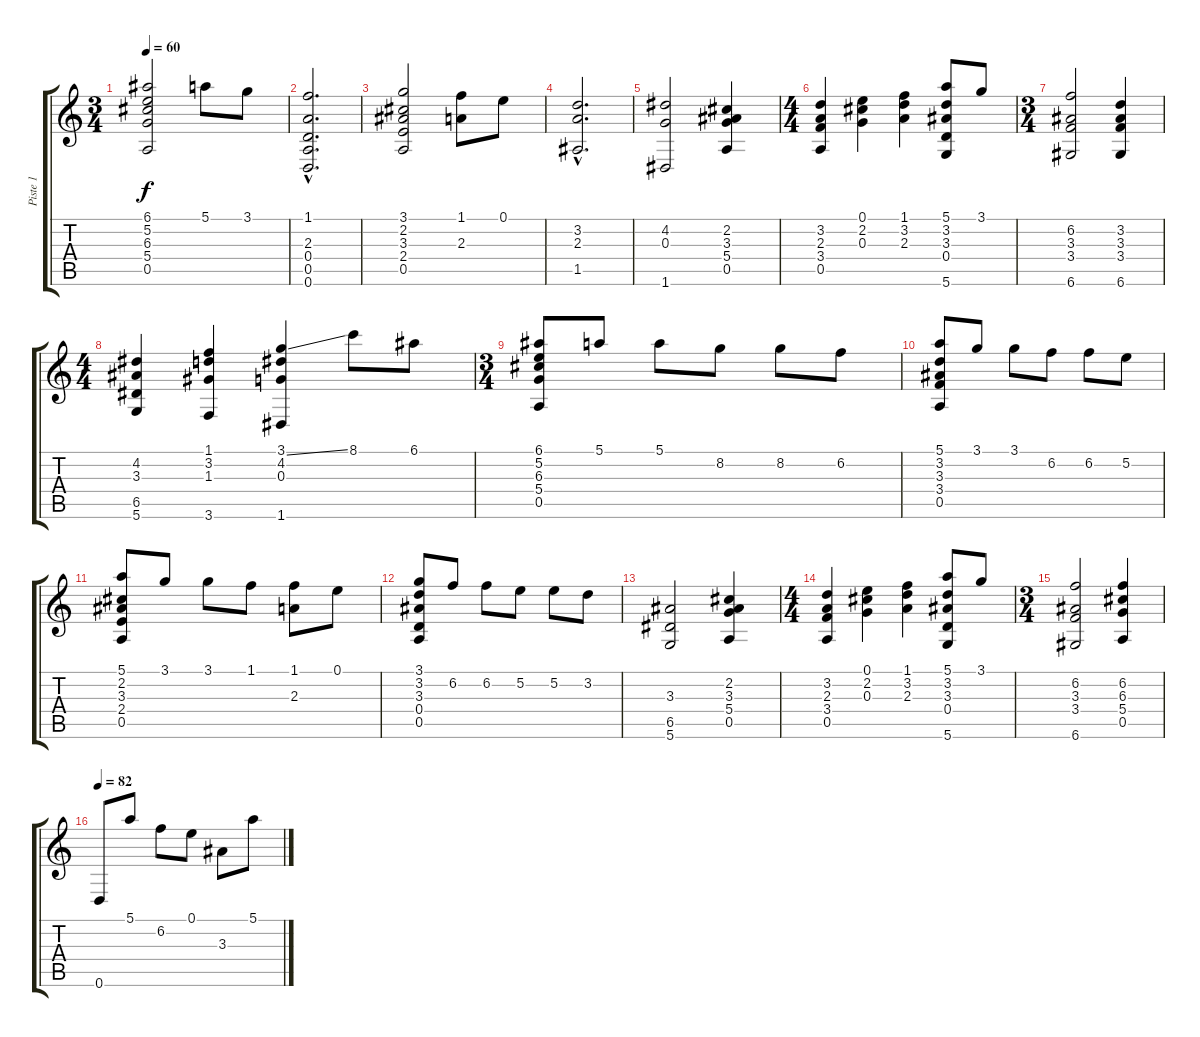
\track ("Piste 1" "Piste 1") {instrument acousticguitarnylon}
\staff {score tabs}
\tuning (E4 B3 G3 D3 A2 D2) {hide}
\ts (3 4)
\tempo 60
\clef g2
\ks c
(6.1 5.2 6.3 5.4 0.5).2{dy f instrument acousticguitarnylon} 5.1.8 3.1.8 |
(1.1{hac} 2.3{hac} 0.4{hac} 0.5{hac} 0.6{hac}).2{d} |
(3.1 2.2 3.3 2.4 0.5).2 (1.1 2.3).8 0.1.8 |
(3.2{hac} 2.3{hac} 1.5{hac}).2{d} |
(4.2 0.3 1.6).2 (2.2 3.3 5.4 0.5).4 |
\ts (4 4)
(3.2 2.3 3.4 0.5).4 (0.1 2.2 0.3).4 (1.1 3.2 2.3).4 (5.1 3.2 3.3 0.4 5.6).8 3.1.8 |
\ts (3 4)
(6.2 3.3 3.4 6.6).2 (3.2 3.3 3.4 6.6).4 |
\ts (4 4)
(4.2 3.3 6.5 5.6).4 (1.1 3.2 1.3 3.6).4 (3.1{ss} 4.2 0.3 1.6).4 8.1.8 6.1.8 |
\ts (3 4)
(6.1 5.2 6.3 5.4 0.5).8 5.1.8 5.1.8 8.2.8 8.2.8 6.2.8 |
(5.1 3.2 3.3 3.4 0.5).8 3.1.8 3.1.8 6.2.8 6.2.8 5.2.8 |
(5.1 2.2 3.3 2.4 0.5).8 3.1.8 3.1.8 1.1.8 (1.1 2.3).8 0.1.8 |
(3.1 3.2 3.3 0.4 0.5).8 6.2.8 6.2.8 5.2.8 5.2.8 3.2.8 |
(3.3 6.5 5.6).2 (2.2 3.3 5.4 0.5).4 |
\ts (4 4)
(3.2 2.3 3.4 0.5).4 (0.1 2.2 0.3).4 (1.1 3.2 2.3).4 (5.1 3.2 3.3 0.4 5.6).8 3.1.8 |
\ts (3 4)
(6.2 3.3 3.4 6.6).2 (6.2 6.3 5.4 0.5).4 |
\tempo 82
0.6.8 5.1.8 6.2.8 0.1.8 3.3.8 5.1.8
